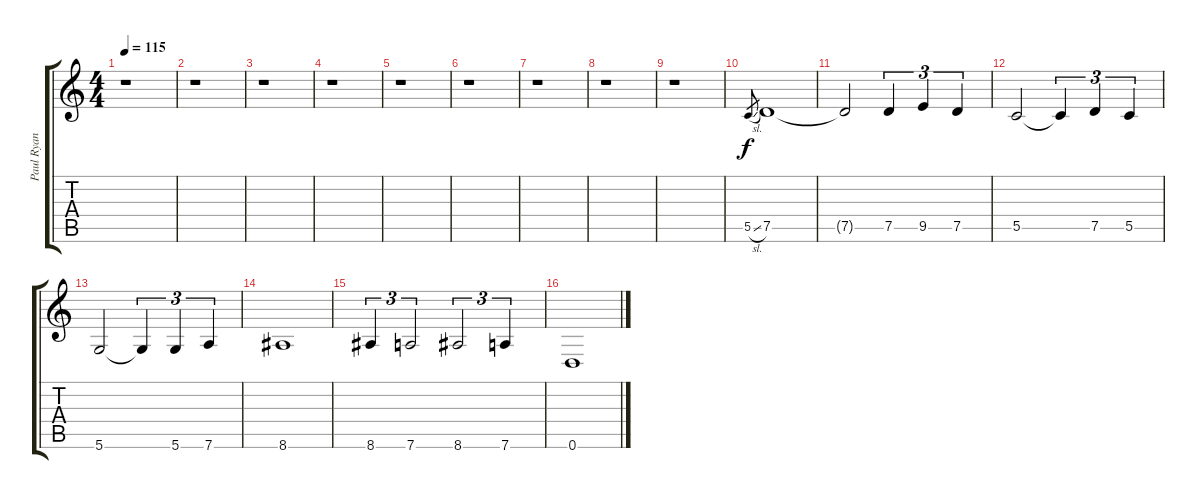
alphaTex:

\track ("Paul Ryan (Guitar)" "Paul Ryan ") {instrument distortionguitar}
\staff {score tabs}
\tuning (D4 A3 F3 C3 G2 D2) {hide}
\ts (4 4)
\tempo 115
\clef g2
\ks c
r.1{dy f} |
r.1 |
r.1 |
r.1 |
r.1 |
r.1 |
r.1 |
r.1 |
r.1 |
5.5{sl}.8{gr} 7.5.1 |
7.5{t}.2 7.5.4{tu (3 2)} 9.5.4{tu (3 2)} 7.5.4{tu (3 2)} |
5.5.2 5.5{t}.4{tu (3 2)} 7.5.4{tu (3 2)} 5.5.4{tu (3 2)} |
5.6.2 5.6{t}.4{tu (3 2)} 5.6.4{tu (3 2)} 7.6.4{tu (3 2)} |
8.6.1 |
8.6.4{tu (3 2)} 7.6.2{tu (3 2)} 8.6.2{tu (3 2)} 7.6.4{tu (3 2)} |
0.6.1
